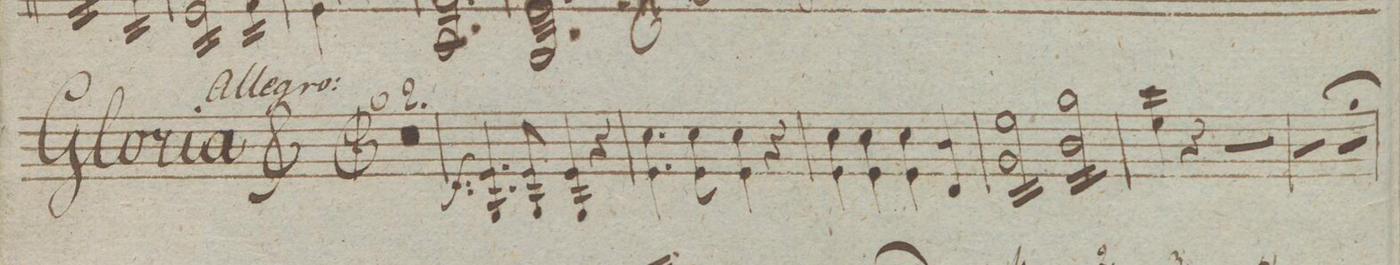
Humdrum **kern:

**kern	**dynam
*I"Violino 2do	*
*clefG2	*
*k[]	*
*met(c|)	*
*M2/2	*
0r	.
=2	=2
=3	=3
4.e/ 4.G/	f
8e/ 8G/	.
4e/ 4G/	.
4r	.
=4	=4
4.cc\ 4.e\	.
8cc\ 8e\	.
4cc\ 4e\	.
4r	.
=5	=5
4cc\ 4e\	.
4cc\ 4e\	.
4cc\ 4e\	.
4b/ 4d/	.
=6	=6
*tremolo	*
16ee\ 16g\LL	.
16ee\ 16g\	.
16ee\ 16g\	.
16ee\ 16g\	.
16ee\ 16g\	.
16ee\ 16g\	.
16ee\ 16g\	.
16ee\ 16g\JJ	.
16gg\ 16b\LL	.
16gg\ 16b\	.
16gg\ 16b\	.
16gg\ 16b\	.
16gg\ 16b\	.
16gg\ 16b\	.
16gg\ 16b\	.
16gg\ 16b\JJ	.
*Xtremolo	*
=7	=7
4ccc\ 4ee\	.
4r	.
2r	.
=8	=8
2r	.
2r;	.
=9	=9
*-	*-
